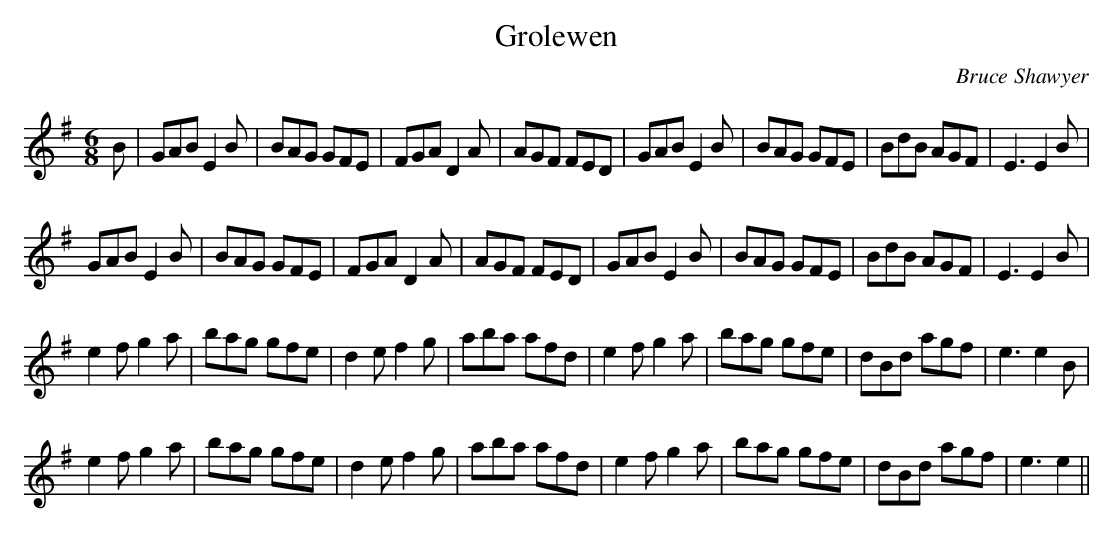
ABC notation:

X:1
T: Grolewen
C:Bruce Shawyer
K:Em
M:6/8
L:1/16
B2|G2A2B2 E4B2|B2A2G2 G2F2E2|F2G2A2 D4A2|A2G2F2 F2E2D2|G2A2B2 E4B2|B2A2G2 G2F2E2|B2d2B2 A2G2F2|E6 E4B2|
G2A2B2 E4B2|B2A2G2 G2F2E2|F2G2A2 D4A2|A2G2F2 F2E2D2|G2A2B2 E4B2|B2A2G2 G2F2E2|B2d2B2 A2G2F2|E6 E4B2|
e4f2 g4a2|b2a2g2 g2f2e2|d4e2 f4g2|a2b2a2 a2f2d2|e4f2 g4a2|b2a2g2 g2f2e2|d2B2d2 a2g2f2|e6 e4B2|
e4f2 g4a2|b2a2g2 g2f2e2|d4e2 f4g2|a2b2a2 a2f2d2|e4f2 g4a2|b2a2g2 g2f2e2|d2B2d2 a2g2f2|e6 e4||
